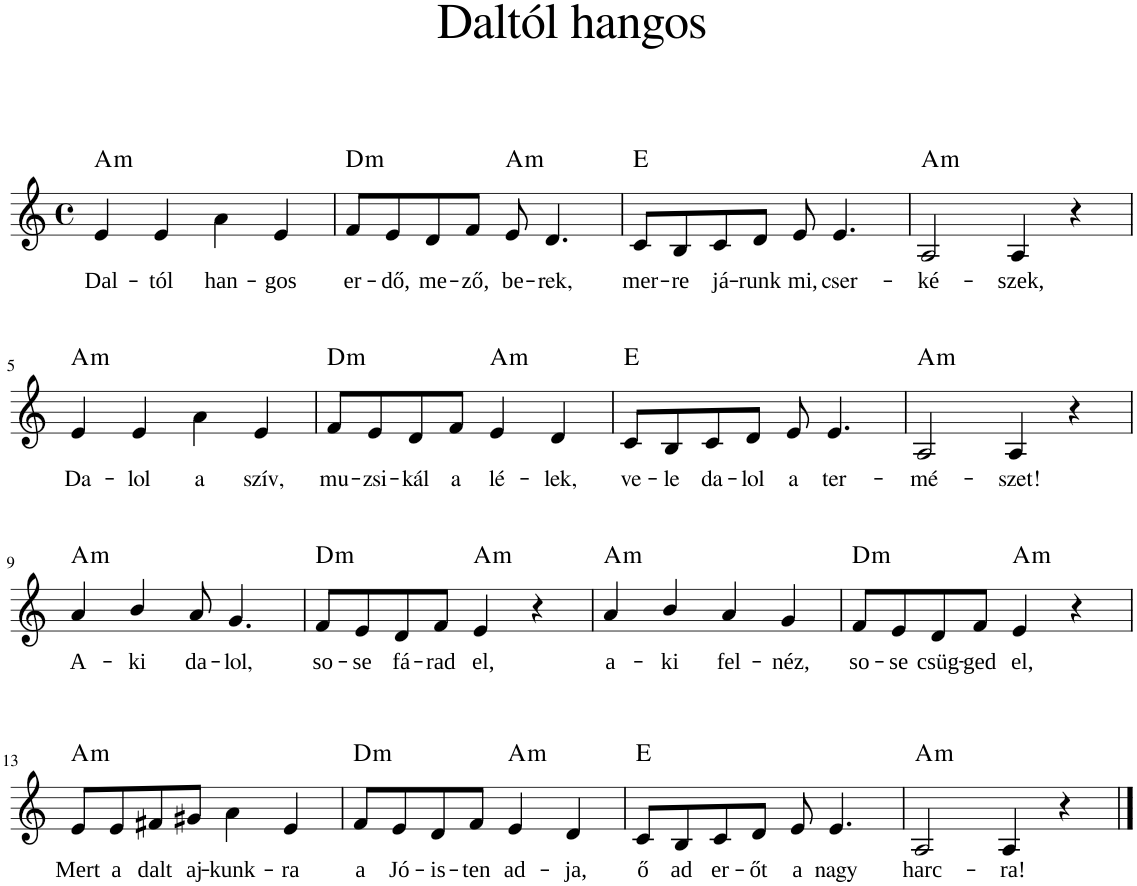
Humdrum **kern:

**kern	**text	**harte
*part1	*part1	*part1
*staff1	*staff1	*
*I"Piano	*	*
*I'Pno	*	*
*clefG2	*	*
*k[]	*	*
*M4/4	*	*
*met(c)	*	*
=1	=1	=1
!	!LO:LY:b	!LO:H:kt=m
4e/	Dal-	A:min
!	!LO:LY:b	!
4e/	-tól	.
!	!LO:LY:b	!
4a\	han-	.
!	!LO:LY:b	!
4e/	-gos	.
=2	=2	=2
!	!LO:LY:b	!LO:H:kt=m
8f/L	er-	D:min
!	!LO:LY:b	!
8e/	-dő,	.
!	!LO:LY:b	!
8d/	me-	.
!	!LO:LY:b	!
8f/J	-ző,	.
!	!LO:LY:b	!LO:H:kt=m
8e/	be-	A:min
!	!LO:LY:b	!
4.d/	-rek,	.
=3	=3	=3
!	!LO:LY:b	!LO:H:kt=N.C.
8c/L	mer-	N
!	!LO:LY:b	!
8B/	-re	.
!	!LO:LY:b	!
8c/	já-	.
!	!LO:LY:b	!
8d/J	-runk	.
!	!LO:LY:b	!
8e/	mi,	.
!	!LO:LY:b	!
4.e/	cser-	.
=4	=4	=4
!	!LO:LY:b	!LO:H:kt=m
2A/	-ké-	A:min
!	!LO:LY:b	!
4A/	-szek,	.
4r	.	.
!!LO:LB:g=z
=5	=5	=5
!	!LO:LY:b	!LO:H:kt=m
4e/	Da-	A:min
!	!LO:LY:b	!
4e/	-lol	.
!	!LO:LY:b	!
4a\	a	.
!	!LO:LY:b	!
4e/	szív,	.
=6	=6	=6
!	!LO:LY:b	!LO:H:kt=m
8f/L	mu-	D:min
!	!LO:LY:b	!
8e/	-zsi-	.
!	!LO:LY:b	!
8d/	-kál	.
!	!LO:LY:b	!
8f/J	a	.
!	!LO:LY:b	!LO:H:kt=m
4e/	lé-	A:min
!	!LO:LY:b	!
4d/	-lek,	.
=7	=7	=7
!	!LO:LY:b	!LO:H:kt=N.C.
8c/L	ve-	N
!	!LO:LY:b	!
8B/	-le	.
!	!LO:LY:b	!
8c/	da-	.
!	!LO:LY:b	!
8d/J	-lol	.
!	!LO:LY:b	!
8e/	a	.
!	!LO:LY:b	!
4.e/	ter-	.
=8	=8	=8
!	!LO:LY:b	!LO:H:kt=m
2A/	-mé-	A:min
!	!LO:LY:b	!
4A/	-szet!	.
4r	.	.
!!LO:LB:g=z
=9	=9	=9
!	!LO:LY:b	!LO:H:kt=m
4a/	A-	A:min
!	!LO:LY:b	!
4b/	-ki	.
!	!LO:LY:b	!
8a/	da-	.
!	!LO:LY:b	!
4.g/	-lol,	.
=10	=10	=10
!	!LO:LY:b	!LO:H:kt=m
8f/L	so-	D:min
!	!LO:LY:b	!
8e/	-se	.
!	!LO:LY:b	!
8d/	fá-	.
!	!LO:LY:b	!
8f/J	-rad	.
!	!LO:LY:b	!LO:H:kt=m
4e/	el,	A:min
4r	.	.
=11	=11	=11
!	!LO:LY:b	!LO:H:kt=m
4a/	a-	A:min
!	!LO:LY:b	!
4b/	-ki	.
!	!LO:LY:b	!
4a/	fel-	.
!	!LO:LY:b	!
4g/	-néz,	.
=12	=12	=12
!	!LO:LY:b	!LO:H:kt=m
8f/L	so-	D:min
!	!LO:LY:b	!
8e/	-se	.
!	!LO:LY:b	!
8d/	csüg-	.
!	!LO:LY:b	!
8f/J	-ged	.
!	!LO:LY:b	!LO:H:kt=m
4e/	el,	A:min
4r	.	.
!!LO:LB:g=z
=13	=13	=13
!	!LO:LY:b	!LO:H:kt=m
8e/L	Mert	A:min
!	!LO:LY:b	!
8e/	a	.
!	!LO:LY:b	!
8f#X/	dalt	.
!	!LO:LY:b	!
8g#X/J	aj-	.
!	!LO:LY:b	!
4a\	-kunk-	.
!	!LO:LY:b	!
4e/	-ra	.
=14	=14	=14
!	!LO:LY:b	!LO:H:kt=m
8f/L	a	D:min
!	!LO:LY:b	!
8e/	Jó-	.
!	!LO:LY:b	!
8d/	-is-	.
!	!LO:LY:b	!
8f/J	-ten	.
!	!LO:LY:b	!LO:H:kt=m
4e/	ad-	A:min
!	!LO:LY:b	!
4d/	-ja,	.
=15	=15	=15
!	!LO:LY:b	!LO:H:kt=N.C.
8c/L	ő	N
!	!LO:LY:b	!
8B/	ad	.
!	!LO:LY:b	!
8c/	er-	.
!	!LO:LY:b	!
8d/J	-őt	.
!	!LO:LY:b	!
8e/	a	.
!	!LO:LY:b	!
4.e/	nagy	.
=16	=16	=16
!	!LO:LY:b	!LO:H:kt=m
2A/	harc-	A:min
!	!LO:LY:b	!
4A/	-ra!	.
4r	.	.
==	==	==
*-	*-	*-
